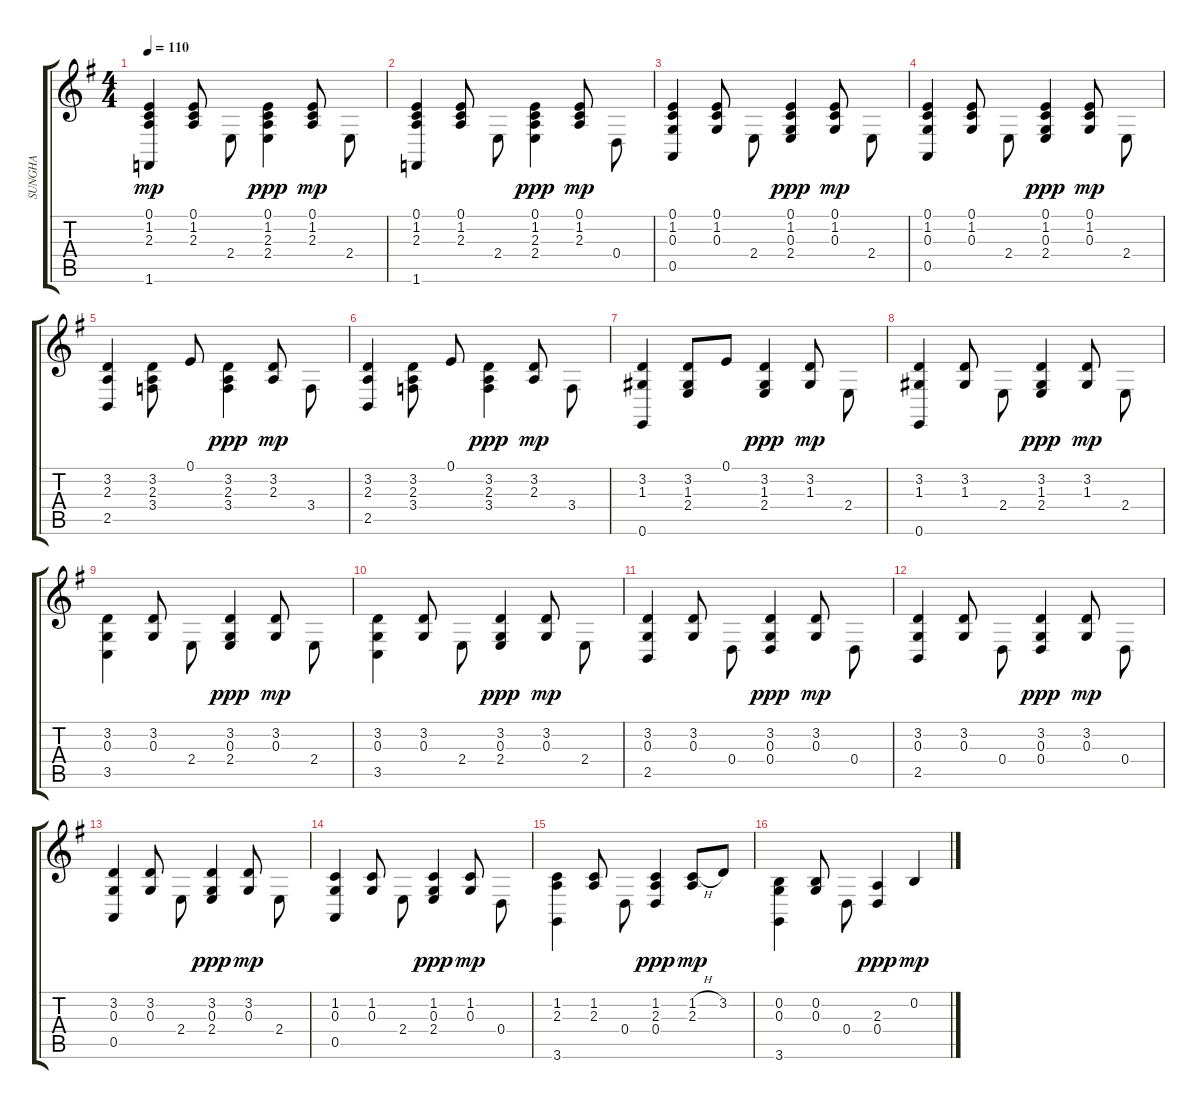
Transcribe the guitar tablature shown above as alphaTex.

\track ("SUNGHA" "SUNGHA") {instrument acousticgrandpiano}
\staff {score tabs}
\tuning (E4 B3 G3 D3 A2 E2) {hide}
\ts (4 4)
\tempo 110
\clef g2
\ks g
(0.1 1.2 2.3 1.6).4{dy mp beam Up} (0.1 1.2 2.3).8{beam Up beam split} 2.4.8{beam Down beam split} (0.1 1.2 2.3 2.4).4{dy ppp beam Down beam split} (0.1 1.2 2.3).8{dy mp beam Up beam split} 2.4.8{beam Down} |
(0.1 1.2 2.3 1.6).4{beam Up} (0.1 1.2 2.3).8{beam Up beam split} 2.4.8{beam Down beam split} (0.1 1.2 2.3 2.4).4{dy ppp beam Down beam split} (0.1 1.2 2.3).8{dy mp beam Up beam split} 0.4.8{beam Down} |
(0.1 1.2 0.3 0.5).4{beam Up} (0.1 1.2 0.3).8{beam Up beam split} 2.4.8{beam Down beam split} (0.1 1.2 0.3 2.4).4{dy ppp beam Up} (0.1 1.2 0.3).8{dy mp beam Up beam split} 2.4.8{beam Down} |
(0.1 1.2 0.3 0.5).4{beam Up} (0.1 1.2 0.3).8{beam Up beam split} 2.4.8{beam Down beam split} (0.1 1.2 0.3 2.4).4{dy ppp beam Up} (0.1 1.2 0.3).8{dy mp beam Up beam split} 2.4.8{beam Down} |
(3.2 2.3 2.5).4{beam Up beam split} (3.2 2.3 3.4).8{beam Down beam split} 0.1.8{beam Up beam split} (3.2 2.3 3.4).4{dy ppp beam Down beam split} (3.2 2.3).8{dy mp beam Up beam split} 3.4.8{beam Down} |
(3.2 2.3 2.5).4{beam Up beam split} (3.2 2.3 3.4).8{beam Down beam split} 0.1.8{beam Up beam split} (3.2 2.3 3.4).4{dy ppp beam Down beam split} (3.2 2.3).8{dy mp beam Up beam split} 3.4.8{beam Down} |
(3.2 1.3 0.6).4{beam Up beam split} (3.2 1.3 2.4).8{beam Up} 0.1.8{beam Up beam split} (3.2 1.3 2.4).4{dy ppp beam Up} (3.2 1.3).8{dy mp beam Up beam split} 2.4.8{beam Down} |
(3.2 1.3 0.6).4{beam Up} (3.2 1.3).8{beam Up beam split} 2.4.8{beam Down beam split} (3.2 1.3 2.4).4{dy ppp beam Up} (3.2 1.3).8{dy mp beam Up beam split} 2.4.8{beam Down} |
(3.2 0.3 3.5).4{beam Down beam split} (3.2 0.3).8{beam Up beam split} 2.4.8{beam Down beam split} (3.2 0.3 2.4).4{dy ppp beam Up} (3.2 0.3).8{dy mp beam Up beam split} 2.4.8{beam Down} |
(3.2 0.3 3.5).4{beam Down beam split} (3.2 0.3).8{beam Up beam split} 2.4.8{beam Down beam split} (3.2 0.3 2.4).4{dy ppp beam Up} (3.2 0.3).8{dy mp beam Up beam split} 2.4.8{beam Down} |
(3.2 0.3 2.5).4{beam Up} (3.2 0.3).8{beam Up beam split} 0.4.8{beam Down beam split} (3.2 0.3 0.4).4{dy ppp beam Up} (3.2 0.3).8{dy mp beam Up beam split} 0.4.8{beam Down} |
(3.2 0.3 2.5).4{beam Up} (3.2 0.3).8{beam Up beam split} 0.4.8{beam Down beam split} (3.2 0.3 0.4).4{dy ppp beam Up} (3.2 0.3).8{dy mp beam Up beam split} 0.4.8{beam Down} |
(3.2 0.3 0.5).4{beam Up} (3.2 0.3).8{beam Up beam split} 2.4.8{beam Down beam split} (3.2 0.3 2.4).4{dy ppp beam Up} (3.2 0.3).8{dy mp beam Up beam split} 2.4.8{beam Down} |
(1.2 0.3 0.5).4{beam Up} (1.2 0.3).8{beam Up beam split} 2.4.8{beam Down beam split} (1.2 0.3 2.4).4{dy ppp beam Up} (1.2 0.3).8{dy mp beam Up beam split} 0.4.8{beam Down} |
(1.2 2.3 3.6).4{beam Down beam split} (1.2 2.3).8{beam Up beam split} 0.4.8{beam Down beam split} (1.2 2.3 0.4).4{dy ppp beam Up} (1.2{h} 2.3).8{dy mp beam Up} 3.2.8{beam Up} |
(0.2 0.3 3.6).4{beam Down beam split} (0.2 0.3).8{beam Up beam split} 0.4.8{beam Down beam split} (2.3 0.4).4{dy ppp beam Up} 0.2.4{dy mp beam Up}
